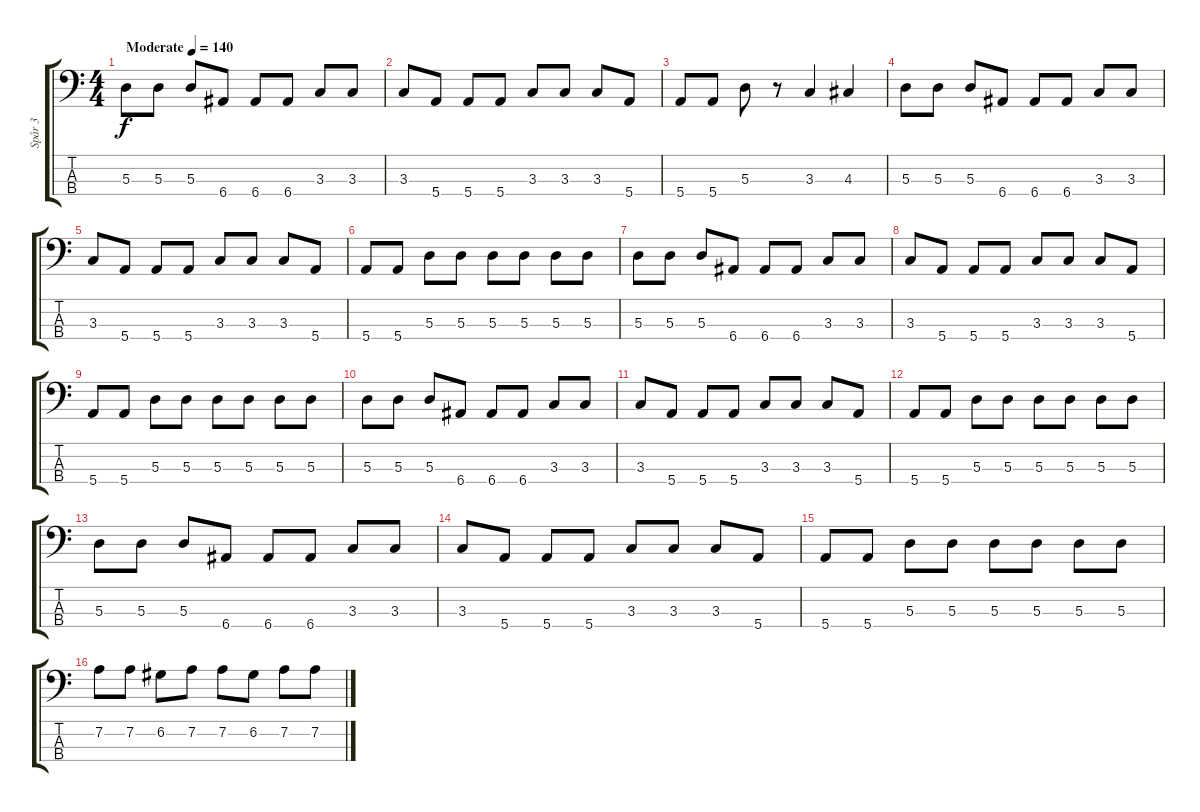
\track ("Spår 3" "Spår 3") {instrument electricbassfinger}
\staff {score tabs}
\tuning (G2 D2 A1 E1) {hide}
\ts (4 4)
\tempo (140 "Moderate")
\clef f4
\ks c
5.3.8{dy f instrument electricbassfinger} 5.3.8 5.3.8 6.4.8 6.4.8 6.4.8 3.3.8 3.3.8 |
3.3.8 5.4.8 5.4.8 5.4.8 3.3.8 3.3.8 3.3.8 5.4.8 |
5.4.8 5.4.8 5.3.8 r.8 3.3.4 4.3.4 |
5.3.8 5.3.8 5.3.8 6.4.8 6.4.8 6.4.8 3.3.8 3.3.8 |
3.3.8 5.4.8 5.4.8 5.4.8 3.3.8 3.3.8 3.3.8 5.4.8 |
5.4.8 5.4.8 5.3.8 5.3.8 5.3.8 5.3.8 5.3.8 5.3.8 |
5.3.8 5.3.8 5.3.8 6.4.8 6.4.8 6.4.8 3.3.8 3.3.8 |
3.3.8 5.4.8 5.4.8 5.4.8 3.3.8 3.3.8 3.3.8 5.4.8 |
5.4.8 5.4.8 5.3.8 5.3.8 5.3.8 5.3.8 5.3.8 5.3.8 |
5.3.8 5.3.8 5.3.8 6.4.8 6.4.8 6.4.8 3.3.8 3.3.8 |
3.3.8 5.4.8 5.4.8 5.4.8 3.3.8 3.3.8 3.3.8 5.4.8 |
5.4.8 5.4.8 5.3.8 5.3.8 5.3.8 5.3.8 5.3.8 5.3.8 |
5.3.8 5.3.8 5.3.8 6.4.8 6.4.8 6.4.8 3.3.8 3.3.8 |
3.3.8 5.4.8 5.4.8 5.4.8 3.3.8 3.3.8 3.3.8 5.4.8 |
5.4.8 5.4.8 5.3.8 5.3.8 5.3.8 5.3.8 5.3.8 5.3.8 |
7.2.8 7.2.8 6.2.8 7.2.8 7.2.8 6.2.8 7.2.8 7.2.8
